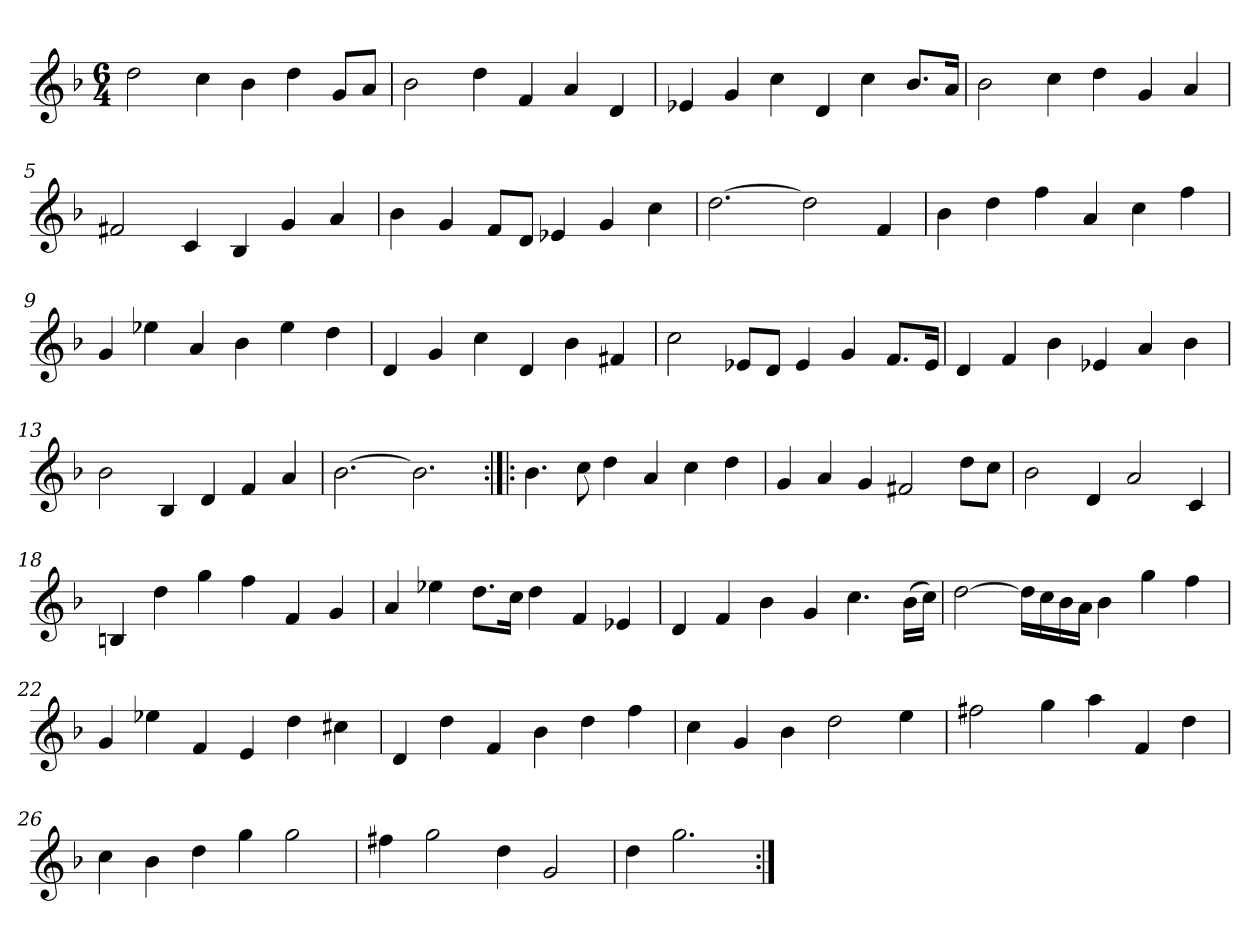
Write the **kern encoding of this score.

**kern
*part1
*staff1
*clefG2
*k[b-]
*G:dor
*M6/4
*MM138
=1
2dd
4cc
4b-
4dd
8g/L
8a/J
=2
2b-
4dd
4f
4a
4d
=3
4e-X
4g
4cc
4d
4cc
8.b-/L
16a/Jk
=4
2b-
4cc
4dd
4g
4a
=5
2f#X
4c
4B-
4g
4a
=6
4b-
4g
8f/L
8d/J
4e-X
4g
4cc
=7
[2.dd
2dd]
4f
=8
4b-
4dd
4ff
4a
4cc
4ff
=9
4g
4ee-X
4a
4b-
4ee-
4dd
=10
4d
4g
4cc
4d
4b-
4f#X
=11
2cc
8e-X/L
8d/J
4e-
4g
8.f/L
16e-/Jk
=12
4d
4f
4b-
4e-X
4a
4b-
=13
2b-
4B-
4d
4f
4a
=14
[2.b-
2.b-]
=15:|!|:
4.b-
8cc
4dd
4a
4cc
4dd
=16
4g
4a
4g
2f#X
8dd\L
8cc\J
=17
2b-
4d
2a
4c
=18
4Bn
4dd
4gg
4ff
4f
4g
=19
4a
4ee-X
8.dd\L
16cc\Jk
4dd
4f
4e-X
=20
4d
4f
4b-
4g
4.cc
(16b-\LL
16cc\JJ)
=21
[2dd
16dd\LL]
16cc\
16b-\
16a\JJ
4b-
4gg
4ff
=22
4g
4ee-X
4f
4e
4dd
4cc#X
=23
4d
4dd
4f
4b-
4dd
4ff
=24
4cc
4g
4b-
2dd
4ee
=25
2ff#X
4gg
4aa
4f
4dd
=26
4cc
4b-
4dd
4gg
2gg
=27
4ff#X
2gg
4dd
2g
=28
4dd
2.gg
=:|!
*-
